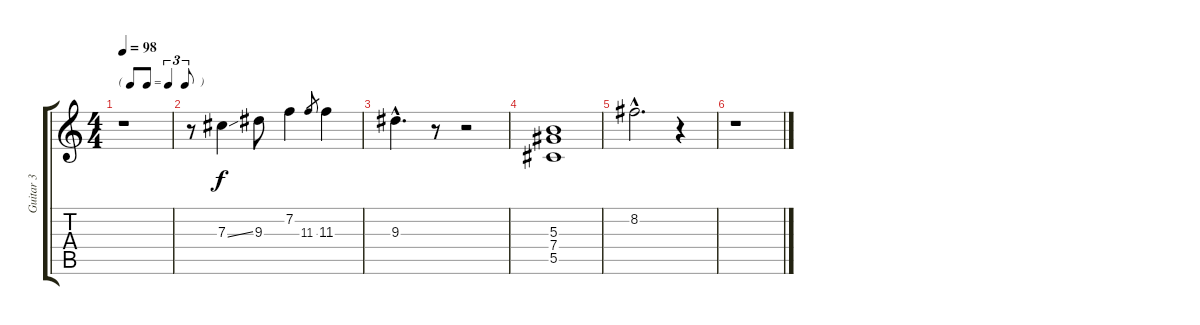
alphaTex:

\track ("Guitar 3" "Guitar 3") {instrument electricguitarclean}
\staff {score tabs}
\tuning (Eb4 Bb3 Gb3 Db3 Ab2 Eb2) {hide}
\ts (4 4)
\tf triplet8th
\tempo 98
\clef g2
\ks c
r.1{dy f} |
r.8 7.3{ss}.4 9.3.8 7.2.4 11.3.8{gr} 11.3.4 |
9.3{hac}.4{d} r.8 r.2 |
(5.3 7.4 5.5).1 |
8.2{hac}.2{d} r.4 |
r.1
